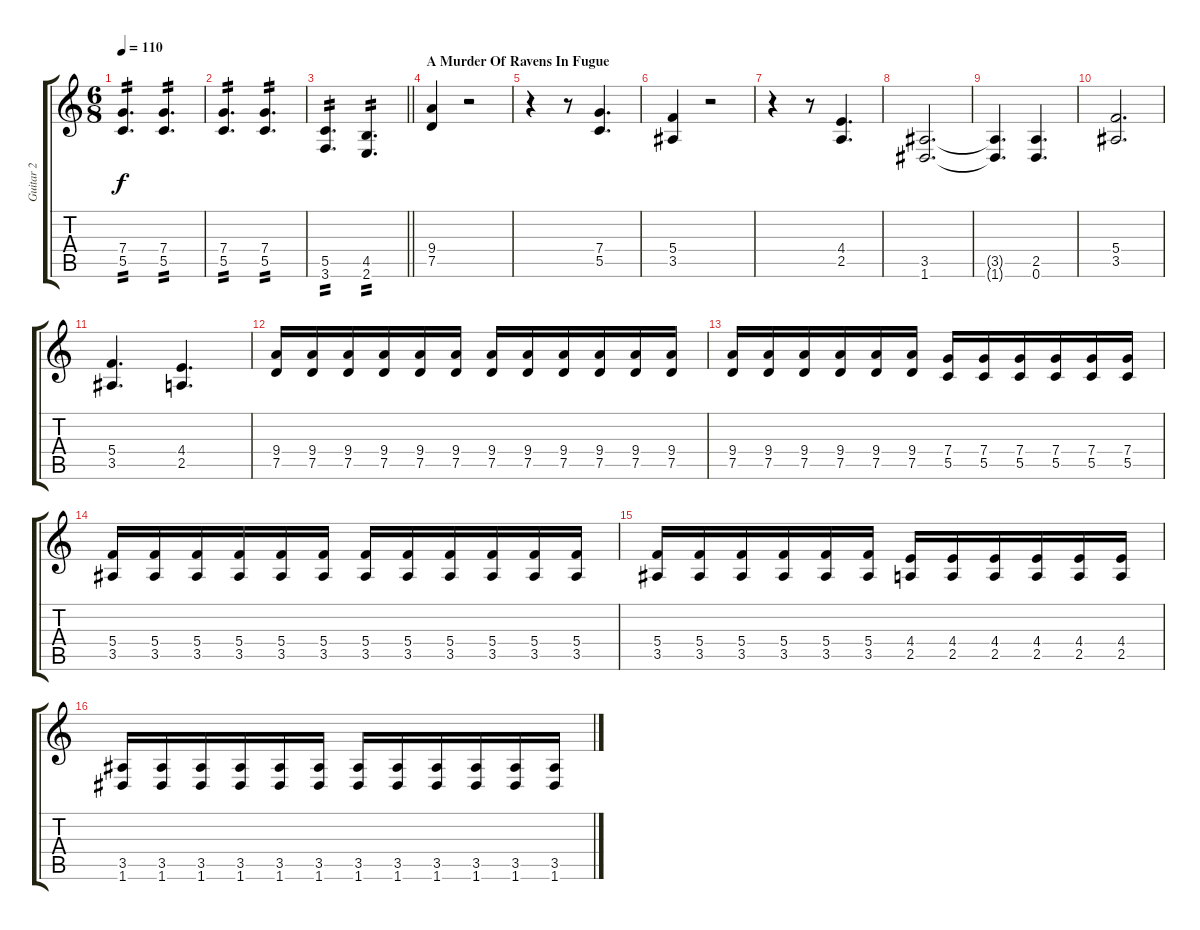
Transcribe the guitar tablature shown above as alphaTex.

\track ("Guitar 2" "Guitar 2") {instrument distortionguitar}
\staff {score tabs}
\tuning (D4 A3 F3 C3 G2 D2) {hide}
\ts (6 8)
\tempo 110
\clef g2
\ks c
(7.4 5.5).4{d tp 2 dy f} (7.4 5.5).4{d tp 2} |
(7.4 5.5).4{d tp 2} (7.4 5.5).4{d tp 2} |
\barLineRight lightlight
(5.5 3.6).4{d tp 2} (4.5 2.6).4{d tp 2} |
\section ("" "A Murder Of Ravens In Fugue")
(9.4 7.5).4 r.2 |
r.4 r.8 (7.4 5.5).4{d} |
(5.4 3.5).4 r.2 |
r.4 r.8 (4.4 2.5).4{d} |
(3.5 1.6).2{d} |
(3.5{t} 1.6{t}).4{d} (2.5 0.6).4{d} |
(5.4 3.5).2{d} |
(5.4 3.5).4{d} (4.4 2.5).4{d} |
(9.4 7.5).16 (9.4 7.5).16 (9.4 7.5).16 (9.4 7.5).16 (9.4 7.5).16 (9.4 7.5).16 (9.4 7.5).16 (9.4 7.5).16 (9.4 7.5).16 (9.4 7.5).16 (9.4 7.5).16 (9.4 7.5).16 |
(9.4 7.5).16 (9.4 7.5).16 (9.4 7.5).16 (9.4 7.5).16 (9.4 7.5).16 (9.4 7.5).16 (7.4 5.5).16 (7.4 5.5).16 (7.4 5.5).16 (7.4 5.5).16 (7.4 5.5).16 (7.4 5.5).16 |
(5.4 3.5).16 (5.4 3.5).16 (5.4 3.5).16 (5.4 3.5).16 (5.4 3.5).16 (5.4 3.5).16 (5.4 3.5).16 (5.4 3.5).16 (5.4 3.5).16 (5.4 3.5).16 (5.4 3.5).16 (5.4 3.5).16 |
(5.4 3.5).16 (5.4 3.5).16 (5.4 3.5).16 (5.4 3.5).16 (5.4 3.5).16 (5.4 3.5).16 (4.4 2.5).16 (4.4 2.5).16 (4.4 2.5).16 (4.4 2.5).16 (4.4 2.5).16 (4.4 2.5).16 |
(3.5 1.6).16 (3.5 1.6).16 (3.5 1.6).16 (3.5 1.6).16 (3.5 1.6).16 (3.5 1.6).16 (3.5 1.6).16 (3.5 1.6).16 (3.5 1.6).16 (3.5 1.6).16 (3.5 1.6).16 (3.5 1.6).16
